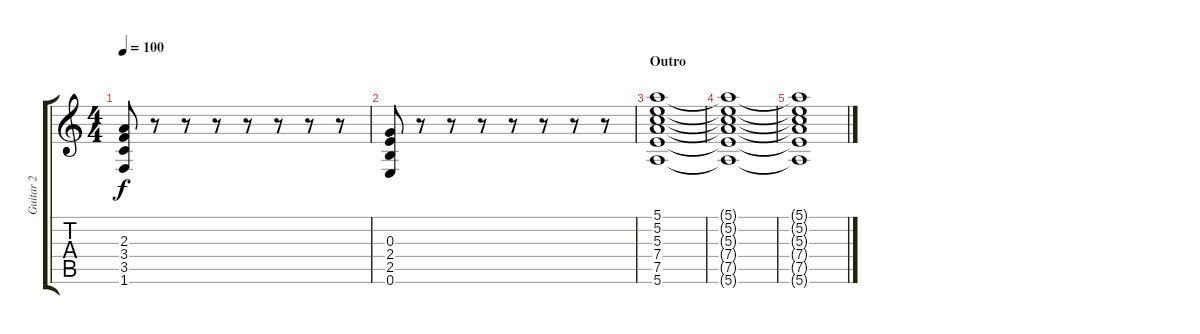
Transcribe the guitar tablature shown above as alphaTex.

\track ("Guitar 2" "Guitar 2") {instrument overdrivenguitar}
\staff {score tabs}
\tuning (E4 B3 G3 D3 A2 E2) {hide}
\ts (4 4)
\tempo 100
\clef g2
\ks c
(2.3 3.4 3.5 1.6).8{dy f} r.8 r.8 r.8 r.8 r.8 r.8 r.8 |
(0.3 2.4 2.5 0.6).8 r.8 r.8 r.8 r.8 r.8 r.8 r.8 |
\section ("" "Outro")
(5.1 5.2 5.3 7.4 7.5 5.6).1 |
(5.1{t} 5.2{t} 5.3{t} 7.4{t} 7.5{t} 5.6{t}).1 |
(5.1{t} 5.2{t} 5.3{t} 7.4{t} 7.5{t} 5.6{t}).1
